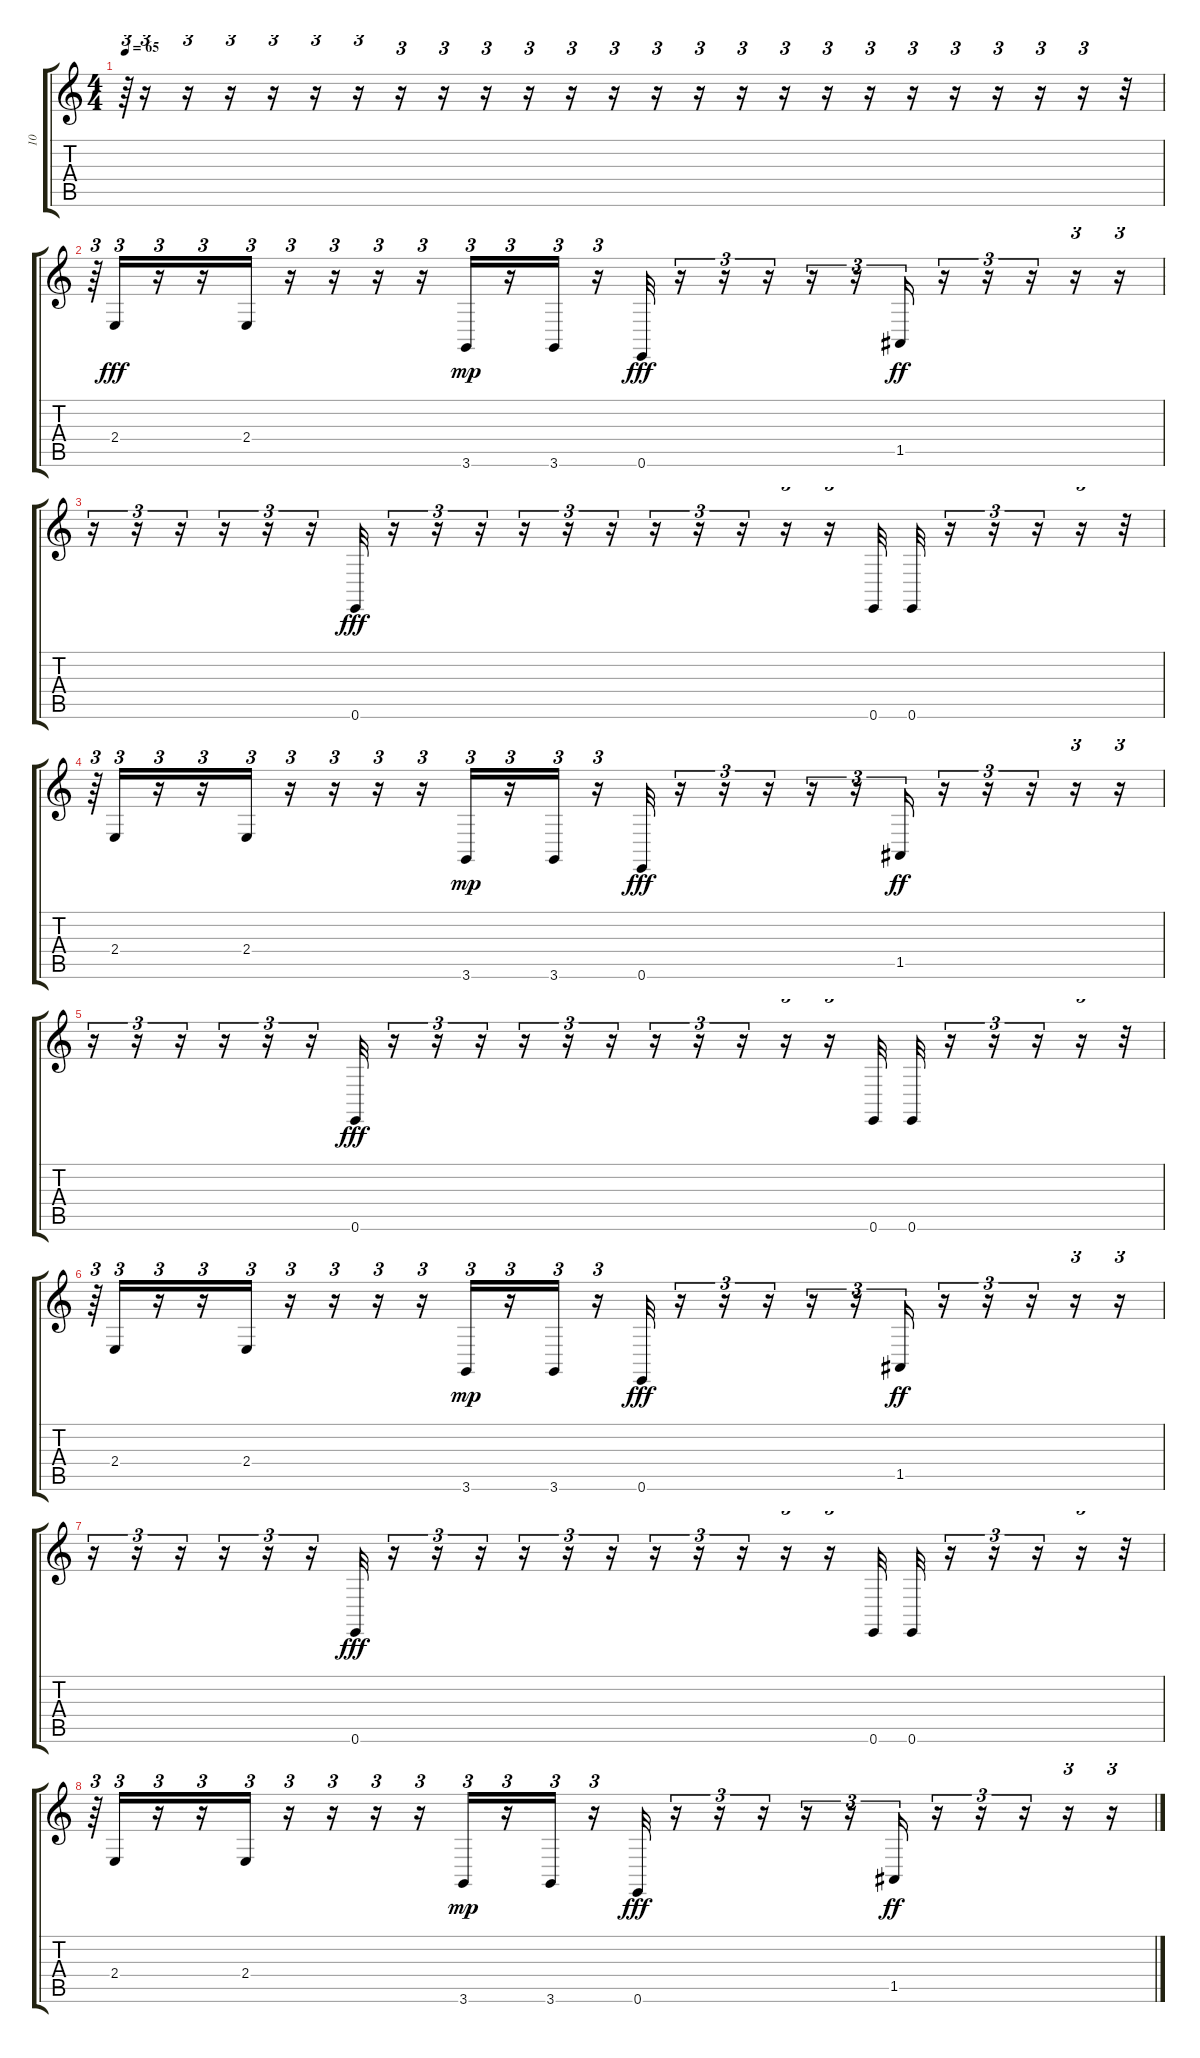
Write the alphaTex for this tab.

\track ("10" "10") {instrument acousticgrandpiano}
\staff {score tabs}
\tuning (E4 B3 G3 D3 A2 E2) {hide}
\ts (4 4)
\tempo 65
\clef g2
\ks c
r.64{tu (3 2) dy ff} r.16{tu (3 2)} r.16{tu (3 2)} r.16{tu (3 2)} r.16{tu (3 2)} r.16{tu (3 2)} r.16{tu (3 2)} r.16{tu (3 2)} r.16{tu (3 2)} r.16{tu (3 2)} r.16{tu (3 2)} r.16{tu (3 2)} r.16{tu (3 2)} r.16{tu (3 2)} r.16{tu (3 2)} r.16{tu (3 2)} r.16{tu (3 2)} r.16{tu (3 2)} r.16{tu (3 2)} r.16{tu (3 2)} r.16{tu (3 2)} r.16{tu (3 2)} r.16{tu (3 2)} r.16{tu (3 2)} r.32 |
r.64{tu (3 2)} 2.4.16{tu (3 2) dy fff} r.16{tu (3 2)} r.16{tu (3 2)} 2.4.16{tu (3 2)} r.16{tu (3 2)} r.16{tu (3 2)} r.16{tu (3 2)} r.16{tu (3 2)} 3.6.16{tu (3 2) dy mp} r.16{tu (3 2)} 3.6.16{tu (3 2)} r.16{tu (3 2)} 0.6.32{dy fff} r.16{tu (3 2)} r.16{tu (3 2)} r.16{tu (3 2)} r.16{tu (3 2)} r.16{tu (3 2)} 1.5.16{tu (3 2) dy ff} r.16{tu (3 2)} r.16{tu (3 2)} r.16{tu (3 2)} r.16{tu (3 2)} r.16{tu (3 2)} |
r.16{tu (3 2)} r.16{tu (3 2)} r.16{tu (3 2)} r.16{tu (3 2)} r.16{tu (3 2)} r.16{tu (3 2)} 0.6.32{dy fff} r.16{tu (3 2)} r.16{tu (3 2)} r.16{tu (3 2)} r.16{tu (3 2)} r.16{tu (3 2)} r.16{tu (3 2)} r.16{tu (3 2)} r.16{tu (3 2)} r.16{tu (3 2)} r.16{tu (3 2)} r.16{tu (3 2)} 0.6.32 0.6.32 r.16{tu (3 2)} r.16{tu (3 2)} r.16{tu (3 2)} r.16{tu (3 2)} r.32 |
r.64{tu (3 2)} 2.4.16{tu (3 2)} r.16{tu (3 2)} r.16{tu (3 2)} 2.4.16{tu (3 2)} r.16{tu (3 2)} r.16{tu (3 2)} r.16{tu (3 2)} r.16{tu (3 2)} 3.6.16{tu (3 2) dy mp} r.16{tu (3 2)} 3.6.16{tu (3 2)} r.16{tu (3 2)} 0.6.32{dy fff} r.16{tu (3 2)} r.16{tu (3 2)} r.16{tu (3 2)} r.16{tu (3 2)} r.16{tu (3 2)} 1.5.16{tu (3 2) dy ff} r.16{tu (3 2)} r.16{tu (3 2)} r.16{tu (3 2)} r.16{tu (3 2)} r.16{tu (3 2)} |
r.16{tu (3 2)} r.16{tu (3 2)} r.16{tu (3 2)} r.16{tu (3 2)} r.16{tu (3 2)} r.16{tu (3 2)} 0.6.32{dy fff} r.16{tu (3 2)} r.16{tu (3 2)} r.16{tu (3 2)} r.16{tu (3 2)} r.16{tu (3 2)} r.16{tu (3 2)} r.16{tu (3 2)} r.16{tu (3 2)} r.16{tu (3 2)} r.16{tu (3 2)} r.16{tu (3 2)} 0.6.32 0.6.32 r.16{tu (3 2)} r.16{tu (3 2)} r.16{tu (3 2)} r.16{tu (3 2)} r.32 |
r.64{tu (3 2)} 2.4.16{tu (3 2)} r.16{tu (3 2)} r.16{tu (3 2)} 2.4.16{tu (3 2)} r.16{tu (3 2)} r.16{tu (3 2)} r.16{tu (3 2)} r.16{tu (3 2)} 3.6.16{tu (3 2) dy mp} r.16{tu (3 2)} 3.6.16{tu (3 2)} r.16{tu (3 2)} 0.6.32{dy fff} r.16{tu (3 2)} r.16{tu (3 2)} r.16{tu (3 2)} r.16{tu (3 2)} r.16{tu (3 2)} 1.5.16{tu (3 2) dy ff} r.16{tu (3 2)} r.16{tu (3 2)} r.16{tu (3 2)} r.16{tu (3 2)} r.16{tu (3 2)} |
r.16{tu (3 2)} r.16{tu (3 2)} r.16{tu (3 2)} r.16{tu (3 2)} r.16{tu (3 2)} r.16{tu (3 2)} 0.6.32{dy fff} r.16{tu (3 2)} r.16{tu (3 2)} r.16{tu (3 2)} r.16{tu (3 2)} r.16{tu (3 2)} r.16{tu (3 2)} r.16{tu (3 2)} r.16{tu (3 2)} r.16{tu (3 2)} r.16{tu (3 2)} r.16{tu (3 2)} 0.6.32 0.6.32 r.16{tu (3 2)} r.16{tu (3 2)} r.16{tu (3 2)} r.16{tu (3 2)} r.32 |
r.64{tu (3 2)} 2.4.16{tu (3 2)} r.16{tu (3 2)} r.16{tu (3 2)} 2.4.16{tu (3 2)} r.16{tu (3 2)} r.16{tu (3 2)} r.16{tu (3 2)} r.16{tu (3 2)} 3.6.16{tu (3 2) dy mp} r.16{tu (3 2)} 3.6.16{tu (3 2)} r.16{tu (3 2)} 0.6.32{dy fff} r.16{tu (3 2)} r.16{tu (3 2)} r.16{tu (3 2)} r.16{tu (3 2)} r.16{tu (3 2)} 1.5.16{tu (3 2) dy ff} r.16{tu (3 2)} r.16{tu (3 2)} r.16{tu (3 2)} r.16{tu (3 2)} r.16{tu (3 2)}
